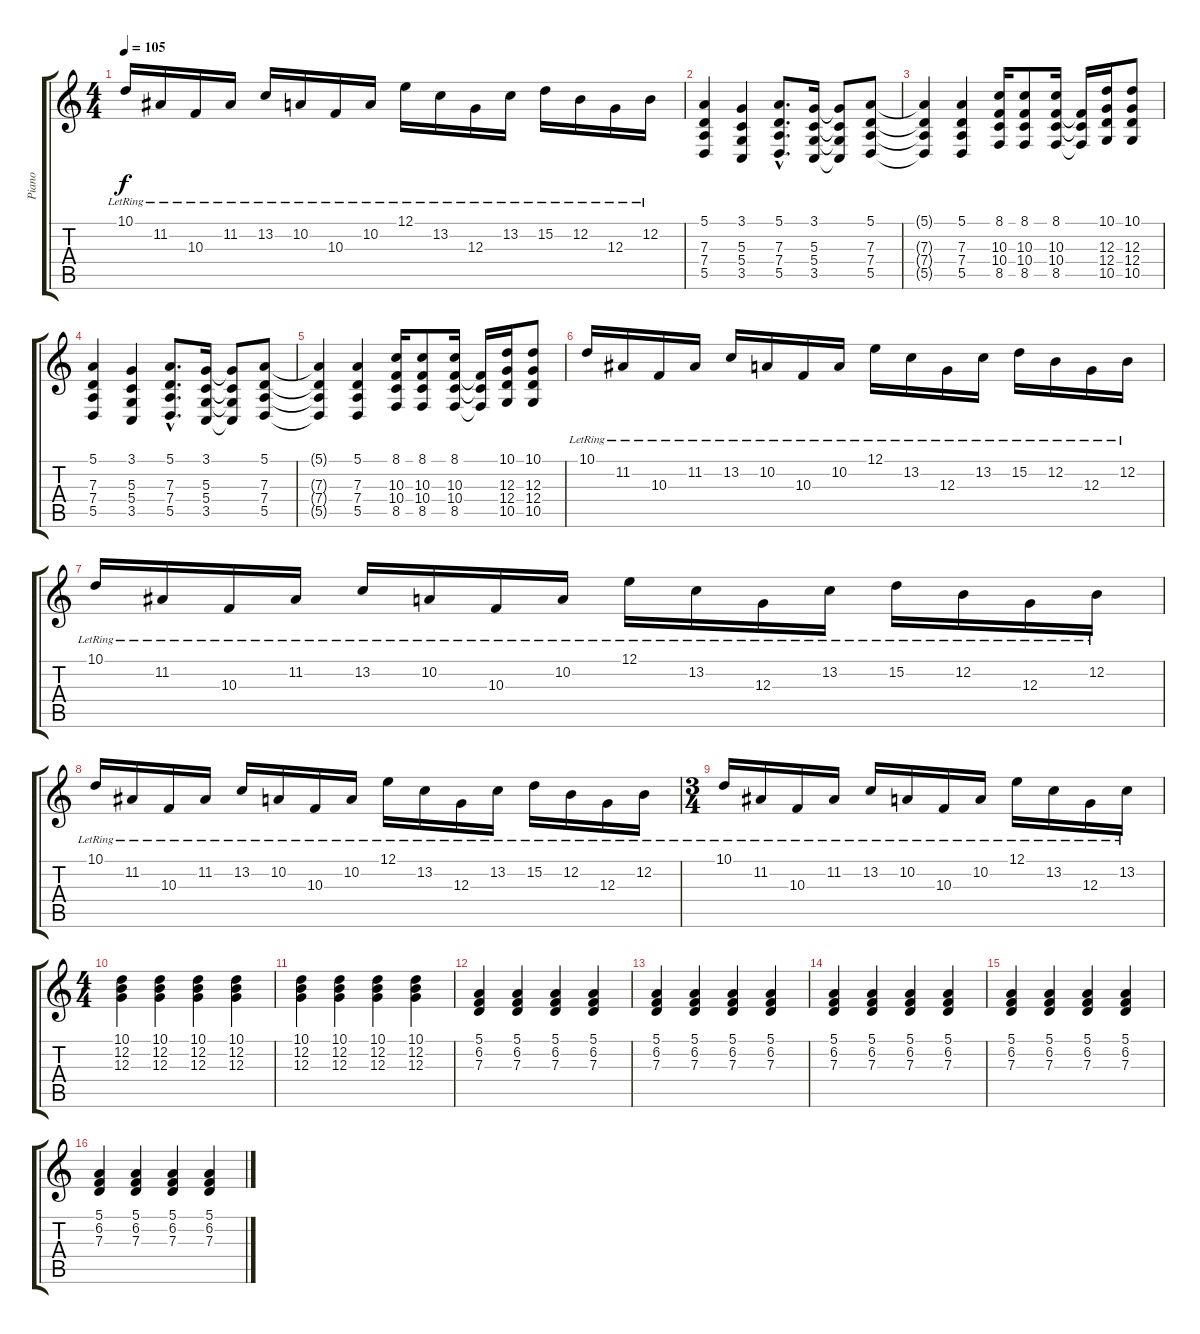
\track ("Piano" "Piano") {instrument acousticgrandpiano}
\staff {score tabs}
\tuning (E4 B3 G3 D3 A2 E2) {hide}
\ts (4 4)
\tempo 105
\clef g2
\ks c
10.1{lr}.16{dy f} 11.2{lr}.16 10.3{lr}.16 11.2{lr}.16 13.2{lr}.16 10.2{lr}.16 10.3{lr}.16 10.2{lr}.16 12.1{lr}.16 13.2{lr}.16 12.3{lr}.16 13.2{lr}.16 15.2{lr}.16 12.2{lr}.16 12.3{lr}.16 12.2{lr}.16 |
(5.1 7.3 7.4 5.5).4{volume 13} (3.1 5.3 5.4 3.5).4 (5.1{hac} 7.3{hac} 7.4{hac} 5.5{hac}).8{d} (3.1 5.3 5.4 3.5).16 (3.1{t} 5.3{t} 5.4{t} 3.5{t}).8 (5.1 7.3 7.4 5.5).8 |
(5.1{t} 7.3{t} 7.4{t} 5.5{t}).4 (5.1 7.3 7.4 5.5).4 (8.1 10.3 10.4 8.5).16 (8.1 10.3 10.4 8.5).8 (8.1 10.3 10.4 8.5).16 (10.3{t} 10.4{t} 8.5{t}).16 (10.1 12.3 12.4 10.5).16 (10.1 12.3 12.4 10.5).8 |
(5.1 7.3 7.4 5.5).4 (3.1 5.3 5.4 3.5).4 (5.1{hac} 7.3{hac} 7.4{hac} 5.5{hac}).8{d} (3.1 5.3 5.4 3.5).16 (3.1{t} 5.3{t} 5.4{t} 3.5{t}).8 (5.1 7.3 7.4 5.5).8 |
(5.1{t} 7.3{t} 7.4{t} 5.5{t}).4 (5.1 7.3 7.4 5.5).4 (8.1 10.3 10.4 8.5).16 (8.1 10.3 10.4 8.5).8 (8.1 10.3 10.4 8.5).16 (10.3{t} 10.4{t} 8.5{t}).16 (10.1 12.3 12.4 10.5).16 (10.1 12.3 12.4 10.5).8 |
10.1{lr}.16{volume 15} 11.2{lr}.16 10.3{lr}.16 11.2{lr}.16 13.2{lr}.16 10.2{lr}.16 10.3{lr}.16 10.2{lr}.16 12.1{lr}.16 13.2{lr}.16 12.3{lr}.16 13.2{lr}.16 15.2{lr}.16 12.2{lr}.16 12.3{lr}.16 12.2{lr}.16 |
10.1{lr}.16 11.2{lr}.16 10.3{lr}.16 11.2{lr}.16 13.2{lr}.16 10.2{lr}.16 10.3{lr}.16 10.2{lr}.16 12.1{lr}.16 13.2{lr}.16 12.3{lr}.16 13.2{lr}.16 15.2{lr}.16 12.2{lr}.16 12.3{lr}.16 12.2{lr}.16 |
10.1{lr}.16 11.2{lr}.16 10.3{lr}.16 11.2{lr}.16 13.2{lr}.16 10.2{lr}.16 10.3{lr}.16 10.2{lr}.16 12.1{lr}.16 13.2{lr}.16 12.3{lr}.16 13.2{lr}.16 15.2{lr}.16 12.2{lr}.16 12.3{lr}.16 12.2{lr}.16 |
\ts (3 4)
10.1{lr}.16 11.2{lr}.16 10.3{lr}.16 11.2{lr}.16 13.2{lr}.16 10.2{lr}.16 10.3{lr}.16 10.2{lr}.16 12.1{lr}.16 13.2{lr}.16 12.3{lr}.16 13.2{lr}.16 |
\ts (4 4)
(10.1 12.2 12.3).4 (10.1 12.2 12.3).4 (10.1 12.2 12.3).4 (10.1 12.2 12.3).4 |
(10.1 12.2 12.3).4 (10.1 12.2 12.3).4 (10.1 12.2 12.3).4 (10.1 12.2 12.3).4 |
(5.1 6.2 7.3).4 (5.1 6.2 7.3).4 (5.1 6.2 7.3).4 (5.1 6.2 7.3).4 |
(5.1 6.2 7.3).4 (5.1 6.2 7.3).4 (5.1 6.2 7.3).4 (5.1 6.2 7.3).4 |
(5.1 6.2 7.3).4 (5.1 6.2 7.3).4 (5.1 6.2 7.3).4 (5.1 6.2 7.3).4 |
(5.1 6.2 7.3).4 (5.1 6.2 7.3).4 (5.1 6.2 7.3).4 (5.1 6.2 7.3).4 |
(5.1 6.2 7.3).4 (5.1 6.2 7.3).4 (5.1 6.2 7.3).4 (5.1 6.2 7.3).4
